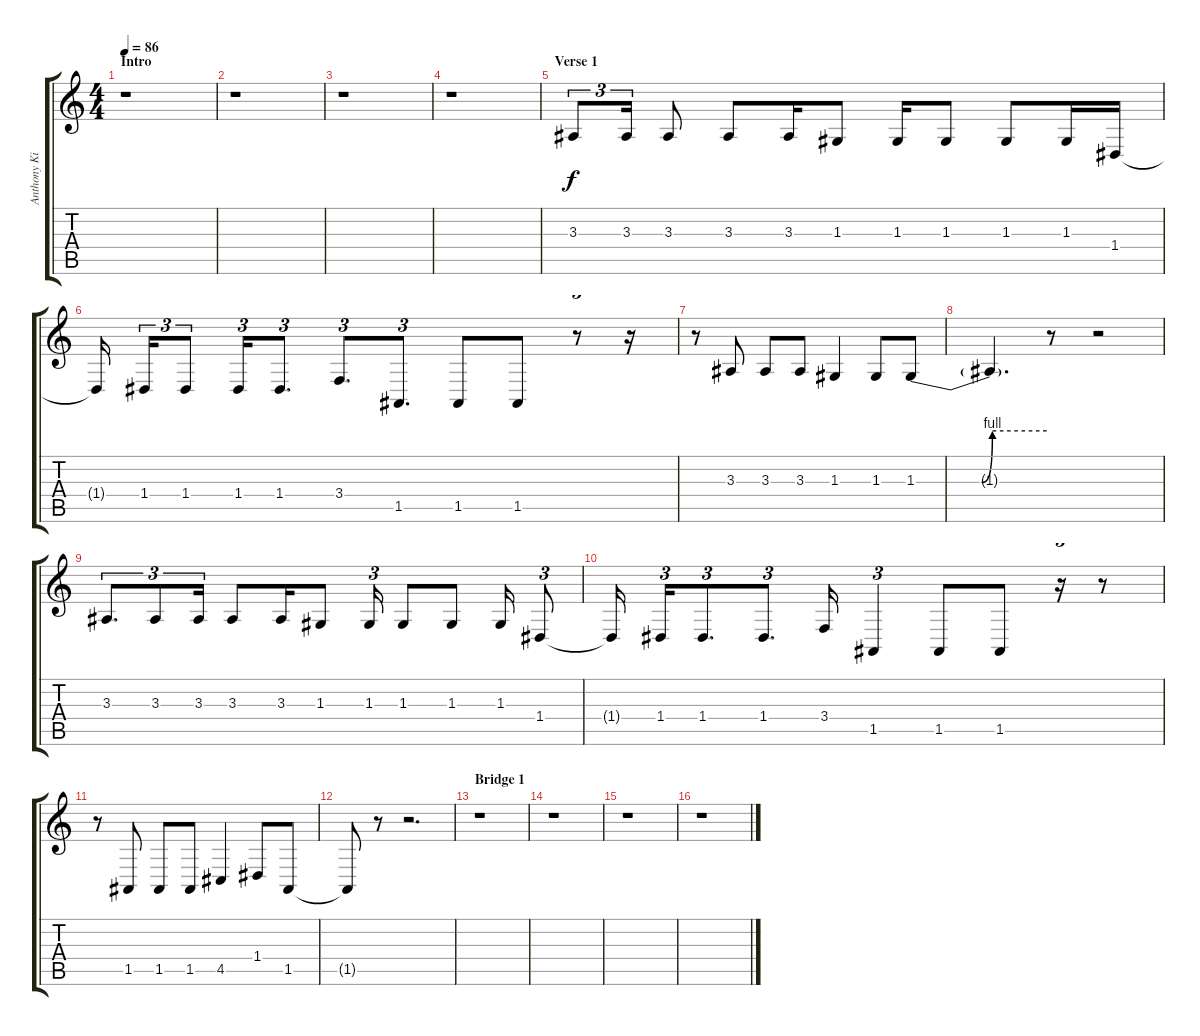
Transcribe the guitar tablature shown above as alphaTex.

\track ("Anthony Kiedis (Voice)" "Anthony Ki") {instrument tenorsax}
\staff {score tabs}
\tuning (E4 B3 G3 D3 A2 E2) {hide}
\ts (4 4)
\section ("" "Intro")
\tempo 86
\clef g2
\ks c
r.1{dy f instrument tenorsax} |
r.1 |
r.1 |
r.1 |
\section ("" "Verse 1")
3.3.8{tu (3 2)} 3.3.16{tu (3 2)} 3.3.8 3.3.8 3.3.16 1.3.8 1.3.16 1.3.8 1.3.8 1.3.16 1.4.16 |
1.4{t}.16{beam splitsecondary} 1.4.16{tu (3 2)} 1.4.8{tu (3 2)} 1.4.16{tu (3 2)} 1.4.8{d tu (3 2)} 3.4.8{d tu (3 2)} 1.5.8{d tu (3 2)} 1.5.8 1.5.8 r.8{tu (3 2)} r.16 |
r.8 3.3.8 3.3.8 3.3.8 1.3.4 1.3.8 1.3{be (custom 0 0 30 0 35 4 60 4)}.8 |
1.3{t}.4{d} r.8 r.2 |
3.3.8{d tu (3 2)} 3.3.8{tu (3 2)} 3.3.16{tu (3 2)} 3.3.8 3.3.16 1.3.8 1.3.16{tu (3 2)} 1.3.8 1.3.8 1.3.16 1.4.8{tu (3 2)} |
1.4{t}.16{beam splitsecondary} 1.4.16{tu (3 2)} 1.4.8{d tu (3 2)} 1.4.8{d tu (3 2)} 3.4.16 1.5.4{tu (3 2)} 1.5.8 1.5.8 r.16{tu (3 2)} r.8 |
r.8 1.5.8 1.5.8 1.5.8 4.5.4 1.4.8 1.5.8 |
1.5{t}.8 r.8 r.2{d} |
\section ("" "Bridge 1")
r.1 |
r.1 |
r.1 |
r.1
